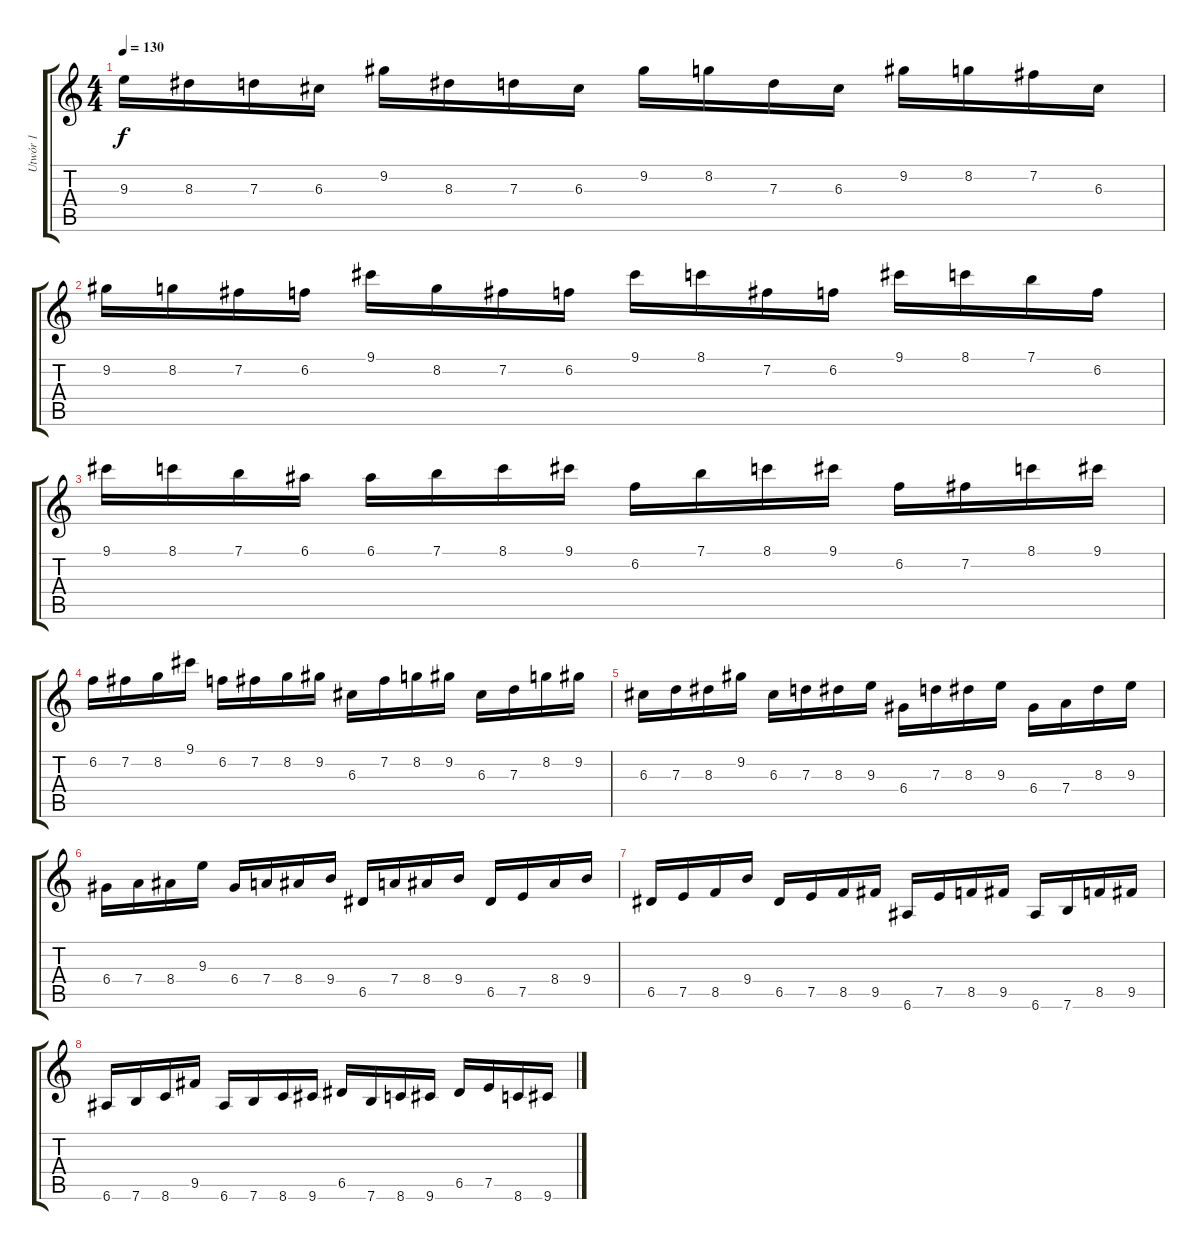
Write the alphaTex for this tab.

\track ("Utwór 1" "Utwór 1") {instrument overdrivenguitar}
\staff {score tabs}
\tuning (E4 B3 G3 D3 A2 E2) {hide}
\ts (4 4)
\tempo 130
\clef g2
\ks c
9.3.16{dy f} 8.3.16 7.3.16 6.3.16 9.2.16 8.3.16 7.3.16 6.3.16 9.2.16 8.2.16 7.3.16 6.3.16 9.2.16 8.2.16 7.2.16 6.3.16 |
9.2.16 8.2.16 7.2.16 6.2.16 9.1.16 8.2.16 7.2.16 6.2.16 9.1.16 8.1.16 7.2.16 6.2.16 9.1.16 8.1.16 7.1.16 6.2.16 |
9.1.16 8.1.16 7.1.16 6.1.16 6.1.16 7.1.16 8.1.16 9.1.16 6.2.16 7.1.16 8.1.16 9.1.16 6.2.16 7.2.16 8.1.16 9.1.16 |
6.2.16 7.2.16 8.2.16 9.1.16 6.2.16 7.2.16 8.2.16 9.2.16 6.3.16 7.2.16 8.2.16 9.2.16 6.3.16 7.3.16 8.2.16 9.2.16 |
6.3.16 7.3.16 8.3.16 9.2.16 6.3.16 7.3.16 8.3.16 9.3.16 6.4.16 7.3.16 8.3.16 9.3.16 6.4.16 7.4.16 8.3.16 9.3.16 |
6.4.16 7.4.16 8.4.16 9.3.16 6.4.16 7.4.16 8.4.16 9.4.16 6.5.16 7.4.16 8.4.16 9.4.16 6.5.16 7.5.16 8.4.16 9.4.16 |
6.5.16 7.5.16 8.5.16 9.4.16 6.5.16 7.5.16 8.5.16 9.5.16 6.6.16 7.5.16 8.5.16 9.5.16 6.6.16 7.6.16 8.5.16 9.5.16 |
6.6.16 7.6.16 8.6.16 9.5.16 6.6.16 7.6.16 8.6.16 9.6.16 6.5.16 7.6.16 8.6.16 9.6.16 6.5.16 7.5.16 8.6.16 9.6.16
